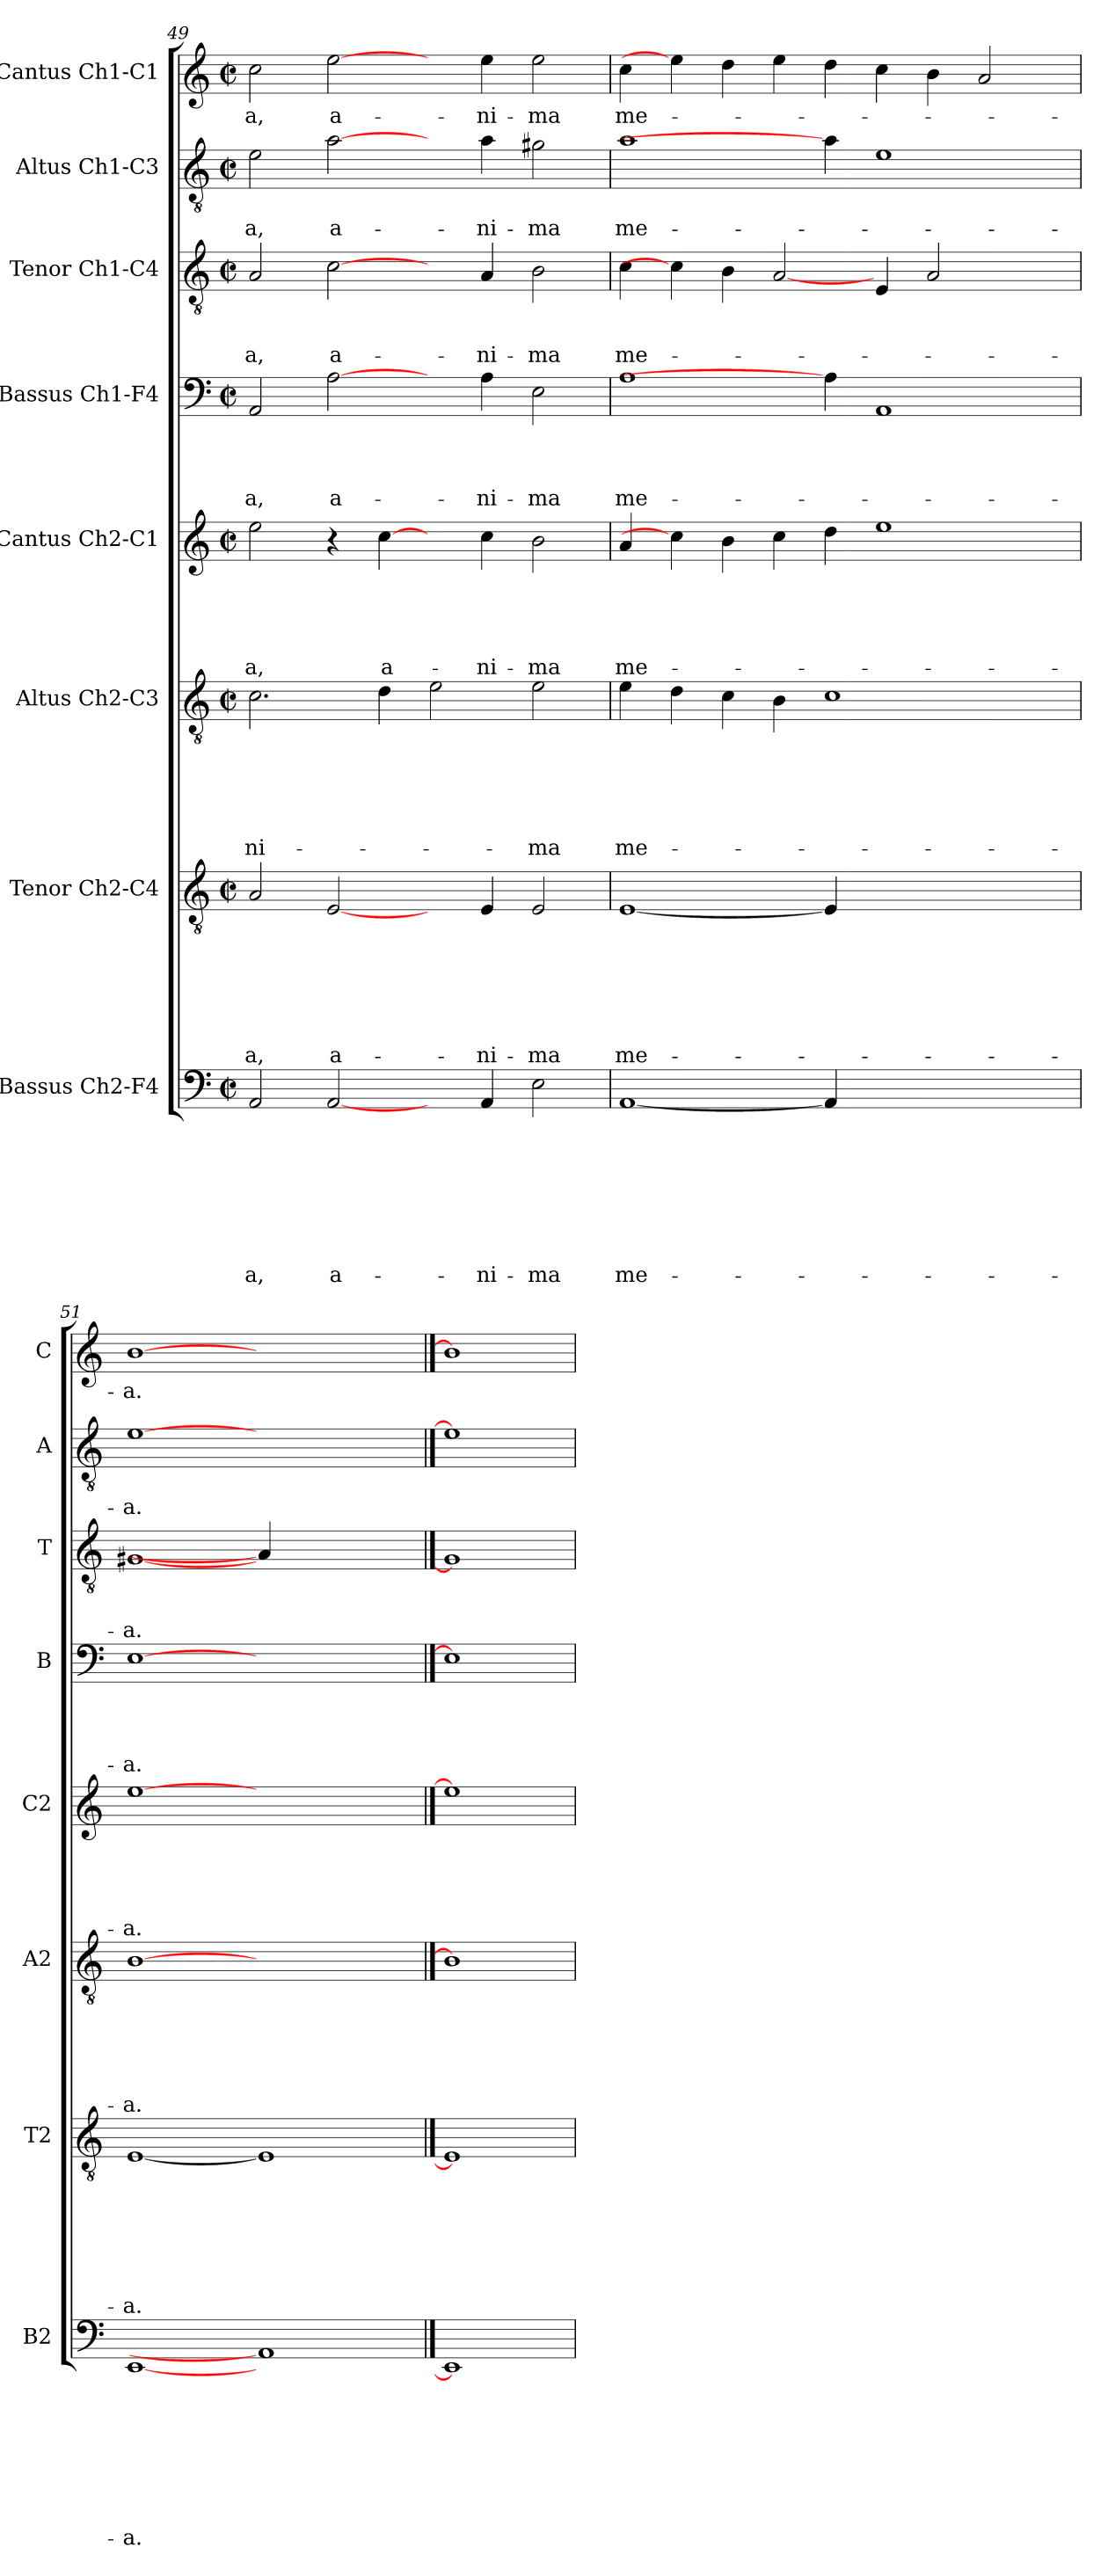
**kern	**text	**text	**text	**text	**text	**text	**text	**text	**kern	**text	**text	**text	**text	**text	**text	**text	**kern	**text	**text	**text	**text	**text	**text	**kern	**text	**text	**text	**text	**text	**kern	**text	**text	**text	**text	**kern	**text	**text	**text	**kern	**text	**text	**kern	**text
*part8	*part8	*part8	*part8	*part8	*part8	*part8	*part8	*part8	*part7	*part7	*part7	*part7	*part7	*part7	*part7	*part7	*part6	*part6	*part6	*part6	*part6	*part6	*part6	*part5	*part5	*part5	*part5	*part5	*part5	*part4	*part4	*part4	*part4	*part4	*part3	*part3	*part3	*part3	*part2	*part2	*part2	*part1	*part1
*staff8	*staff8	*staff8	*staff8	*staff8	*staff8	*staff8	*staff8	*staff8	*staff7	*staff7	*staff7	*staff7	*staff7	*staff7	*staff7	*staff7	*staff6	*staff6	*staff6	*staff6	*staff6	*staff6	*staff6	*staff5	*staff5	*staff5	*staff5	*staff5	*staff5	*staff4	*staff4	*staff4	*staff4	*staff4	*staff3	*staff3	*staff3	*staff3	*staff2	*staff2	*staff2	*staff1	*staff1
*I"Bassus Ch2-F4	*	*	*	*	*	*	*	*	*I"Tenor Ch2-C4	*	*	*	*	*	*	*	*I"Altus Ch2-C3	*	*	*	*	*	*	*I"Cantus Ch2-C1	*	*	*	*	*	*I"Bassus Ch1-F4	*	*	*	*	*I"Tenor Ch1-C4	*	*	*	*I"Altus Ch1-C3	*	*	*I"Cantus Ch1-C1	*
*I'B2	*	*	*	*	*	*	*	*	*I'T2	*	*	*	*	*	*	*	*I'A2	*	*	*	*	*	*	*I'C2	*	*	*	*	*	*I'B	*	*	*	*	*I'T	*	*	*	*I'A	*	*	*I'C	*
*clefF4	*	*	*	*	*	*	*	*	*clefGv2	*	*	*	*	*	*	*	*clefGv2	*	*	*	*	*	*	*clefG2	*	*	*	*	*	*clefF4	*	*	*	*	*clefGv2	*	*	*	*clefGv2	*	*	*clefG2	*
*k[]	*	*	*	*	*	*	*	*	*k[]	*	*	*	*	*	*	*	*k[]	*	*	*	*	*	*	*k[]	*	*	*	*	*	*k[]	*	*	*	*	*k[]	*	*	*	*k[]	*	*	*k[]	*
*C:	*	*	*	*	*	*	*	*	*C:	*	*	*	*	*	*	*	*C:	*	*	*	*	*	*	*C:	*	*	*	*	*	*C:	*	*	*	*	*C:	*	*	*	*C:	*	*	*C:	*
*M2/2	*	*	*	*	*	*	*	*	*M2/2	*	*	*	*	*	*	*	*M2/2	*	*	*	*	*	*	*M2/2	*	*	*	*	*	*M2/2	*	*	*	*	*M2/2	*	*	*	*M2/2	*	*	*M2/2	*
*met(c|)	*	*	*	*	*	*	*	*	*met(c|)	*	*	*	*	*	*	*	*met(c|)	*	*	*	*	*	*	*met(c|)	*	*	*	*	*	*met(c|)	*	*	*	*	*met(c|)	*	*	*	*met(c|)	*	*	*met(c|)	*
=49	=49	=49	=49	=49	=49	=49	=49	=49	=49	=49	=49	=49	=49	=49	=49	=49	=49	=49	=49	=49	=49	=49	=49	=49	=49	=49	=49	=49	=49	=49	=49	=49	=49	=49	=49	=49	=49	=49	=49	=49	=49	=49	=49
!	!	!	!	!	!	!	!	!LO:LY:b	!	!	!	!	!	!	!	!LO:LY:b	!	!	!	!	!	!	!LO:LY:b	!	!	!	!	!	!LO:LY:b	!	!	!	!	!LO:LY:b	!	!	!	!LO:LY:b	!	!	!LO:LY:b	!	!LO:LY:b
2AA/	.	.	.	.	.	.	.	-a,	2A/	.	.	.	.	.	.	-a,	2.c\	.	.	.	.	.	-ni-	2ee\	.	.	.	.	-a,	2AA/	.	.	.	-a,	2A/	.	.	-a,	2e\	.	-a,	2cc\	-a,
!	!	!	!	!	!	!	!	!LO:LY:b	!	!	!	!	!	!	!	!LO:LY:b	!	!	!	!	!	!	!	!	!	!	!	!	!	!	!	!	!	!LO:LY:b	!	!	!	!LO:LY:b	!	!	!LO:LY:b	!	!LO:LY:b
[2AA/	.	.	.	.	.	.	.	a-	[2E/	.	.	.	.	.	.	a-	.	.	.	.	.	.	.	4r	.	.	.	.	.	[2A\	.	.	.	a-	[2c\	.	.	a-	[2a\	.	a-	[2ee\	a-
!	!	!	!	!	!	!	!	!	!	!	!	!	!	!	!	!	!	!	!	!	!	!	!	!	!	!	!	!	!LO:LY:b	!	!	!	!	!	!	!	!	!	!	!	!	!	!
.	.	.	.	.	.	.	.	.	.	.	.	.	.	.	.	.	4d\	.	.	.	.	.	.	[4cc\	.	.	.	.	a-	.	.	.	.	.	.	.	.	.	.	.	.	.	.
4ryy	.	.	.	.	.	.	.	.	4ryy	.	.	.	.	.	.	.	2e\	.	.	.	.	.	.	4ryy	.	.	.	.	.	4ryy	.	.	.	.	4ryy	.	.	.	4ryy	.	.	4ryy	.
!	!	!	!	!	!	!	!	!LO:LY:b	!	!	!	!	!	!	!	!LO:LY:b	!	!	!	!	!	!	!	!	!	!	!	!	!LO:LY:b	!	!	!	!	!LO:LY:b	!	!	!	!LO:LY:b	!	!	!LO:LY:b	!	!LO:LY:b
4AA/	.	.	.	.	.	.	.	-ni-	4E/	.	.	.	.	.	.	-ni-	.	.	.	.	.	.	.	4cc\	.	.	.	.	-ni-	4A\	.	.	.	-ni-	4A/	.	.	-ni-	4a\	.	-ni-	4ee\	-ni-
!	!	!	!	!	!	!	!	!LO:LY:b	!	!	!	!	!	!	!	!LO:LY:b	!	!	!	!	!	!	!LO:LY:b	!	!	!	!	!	!LO:LY:b	!	!	!	!	!LO:LY:b	!	!	!	!LO:LY:b	!	!	!LO:LY:b	!	!LO:LY:b
2E\	.	.	.	.	.	.	.	-ma	2E/	.	.	.	.	.	.	-ma	2e\	.	.	.	.	.	-ma	2b\	.	.	.	.	-ma	2E\	.	.	.	-ma	2B\	.	.	-ma	2g#X\	.	-ma	2ee\	-ma
=50	=50	=50	=50	=50	=50	=50	=50	=50	=50	=50	=50	=50	=50	=50	=50	=50	=50	=50	=50	=50	=50	=50	=50	=50	=50	=50	=50	=50	=50	=50	=50	=50	=50	=50	=50	=50	=50	=50	=50	=50	=50	=50	=50
!	!	!	!	!	!	!	!	!LO:LY:b	!	!	!	!	!	!	!	!LO:LY:b	!	!	!	!	!	!	!LO:LY:b	!	!	!	!	!	!LO:LY:b	!	!	!	!	!LO:LY:b	!	!	!	!LO:LY:b	!	!	!LO:LY:b	!	!LO:LY:b
[1AA	.	.	.	.	.	.	.	me-	[1E	.	.	.	.	.	.	me-	4e\	.	.	.	.	.	me-	4a/	.	.	.	.	me-	1A	.	.	.	me-	4c\	.	.	me-	1a	.	me-	4cc\	me-
.	.	.	.	.	.	.	.	.	.	.	.	.	.	.	.	.	4d\	.	.	.	.	.	.	4cc\]	.	.	.	.	.	.	.	.	.	.	4c\]	.	.	.	.	.	.	4ee\]	.
.	.	.	.	.	.	.	.	.	.	.	.	.	.	.	.	.	4c\	.	.	.	.	.	.	4b\	.	.	.	.	.	.	.	.	.	.	4B\	.	.	.	.	.	.	4dd\	.
.	.	.	.	.	.	.	.	.	.	.	.	.	.	.	.	.	4B\	.	.	.	.	.	.	4cc\	.	.	.	.	.	.	.	.	.	.	[2A/	.	.	.	.	.	.	4ee\	.
4AA/]	.	.	.	.	.	.	.	.	4E/]	.	.	.	.	.	.	.	1c	.	.	.	.	.	.	4dd\	.	.	.	.	.	4A\]	.	.	.	.	.	.	.	.	4a\]	.	.	4dd\	.
1ryy	.	.	.	.	.	.	.	.	1ryy	.	.	.	.	.	.	.	.	.	.	.	.	.	.	1ee	.	.	.	.	.	1AA	.	.	.	.	4E/	.	.	.	1e	.	.	4cc\	.
.	.	.	.	.	.	.	.	.	.	.	.	.	.	.	.	.	.	.	.	.	.	.	.	.	.	.	.	.	.	.	.	.	.	.	2A/	.	.	.	.	.	.	4b\	.
.	.	.	.	.	.	.	.	.	.	.	.	.	.	.	.	.	.	.	.	.	.	.	.	.	.	.	.	.	.	.	.	.	.	.	.	.	.	.	.	.	.	2a/	.
.	.	.	.	.	.	.	.	.	.	.	.	.	.	.	.	.	4ryy	.	.	.	.	.	.	.	.	.	.	.	.	.	.	.	.	.	4ryy	.	.	.	.	.	.	.	.
=51	=51	=51	=51	=51	=51	=51	=51	=51	=51	=51	=51	=51	=51	=51	=51	=51	=51	=51	=51	=51	=51	=51	=51	=51	=51	=51	=51	=51	=51	=51	=51	=51	=51	=51	=51	=51	=51	=51	=51	=51	=51	=51	=51
!	!	!	!	!	!	!	!	!LO:LY:b	!	!	!	!	!	!	!	!LO:LY:b	!	!	!	!	!	!	!LO:LY:b	!	!	!	!	!	!LO:LY:b	!	!	!	!	!LO:LY:b	!	!	!	!LO:LY:b	!	!	!LO:LY:b	!	!LO:LY:b
[1EE	.	.	.	.	.	.	.	-a.	[1E	.	.	.	.	.	.	-a.	[1B	.	.	.	.	.	-a.	[1ee	.	.	.	.	-a.	[1E	.	.	.	-a.	[1G#X	.	.	-a.	[1e	.	-a.	[1b	-a.
1AA]	.	.	.	.	.	.	.	.	1E]	.	.	.	.	.	.	.	1ryy	.	.	.	.	.	.	1ryy	.	.	.	.	.	1ryy	.	.	.	.	4A/]	.	.	.	1ryy	.	.	1ryy	.
.	.	.	.	.	.	.	.	.	.	.	.	.	.	.	.	.	.	.	.	.	.	.	.	.	.	.	.	.	.	.	.	.	.	.	2.ryy	.	.	.	.	.	.	.	.
==52	==52	==52	==52	==52	==52	==52	==52	==52	==52	==52	==52	==52	==52	==52	==52	==52	==52	==52	==52	==52	==52	==52	==52	==52	==52	==52	==52	==52	==52	==52	==52	==52	==52	==52	==52	==52	==52	==52	==52	==52	==52	==52	==52
1EE]	.	.	.	.	.	.	.	.	1E]	.	.	.	.	.	.	.	1B]	.	.	.	.	.	.	1ee]	.	.	.	.	.	1E]	.	.	.	.	1G#]	.	.	.	1e]	.	.	1b]	.
=	=	=	=	=	=	=	=	=	=	=	=	=	=	=	=	=	=	=	=	=	=	=	=	=	=	=	=	=	=	=	=	=	=	=	=	=	=	=	=	=	=	=	=
*-	*-	*-	*-	*-	*-	*-	*-	*-	*-	*-	*-	*-	*-	*-	*-	*-	*-	*-	*-	*-	*-	*-	*-	*-	*-	*-	*-	*-	*-	*-	*-	*-	*-	*-	*-	*-	*-	*-	*-	*-	*-	*-	*-
